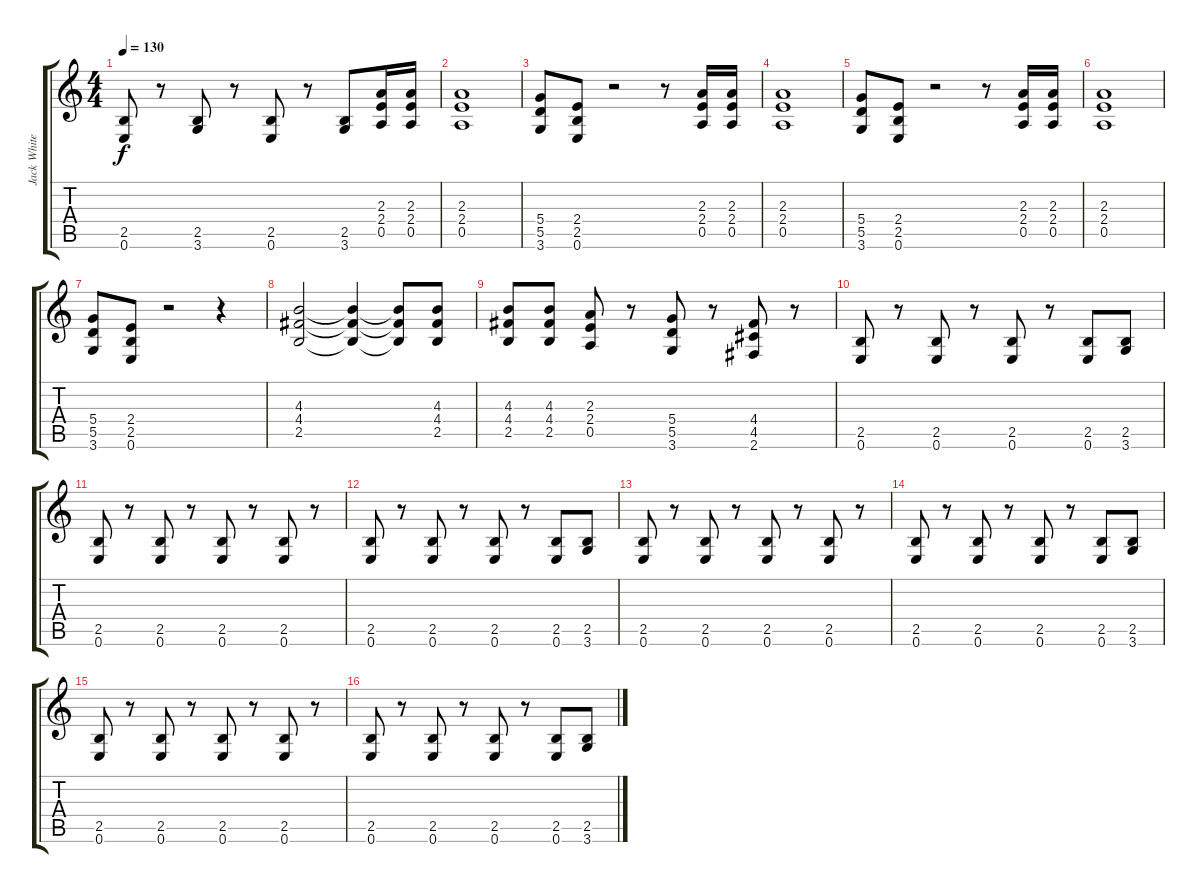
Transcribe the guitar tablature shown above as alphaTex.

\track ("Jack White" "Jack White") {instrument distortionguitar}
\staff {score tabs}
\tuning (E4 B3 G3 D3 A2 E2) {hide}
\ts (4 4)
\tempo 130
\clef g2
\ks c
(2.5 0.6).8{dy f} r.8 (2.5 3.6).8 r.8 (2.5 0.6).8 r.8 (2.5 3.6).8 (2.3 2.4 0.5).16 (2.3 2.4 0.5).16 |
(2.3 2.4 0.5).1 |
(5.4 5.5 3.6).8 (2.4 2.5 0.6).8 r.2 r.8 (2.3 2.4 0.5).16 (2.3 2.4 0.5).16 |
(2.3 2.4 0.5).1 |
(5.4 5.5 3.6).8 (2.4 2.5 0.6).8 r.2 r.8 (2.3 2.4 0.5).16 (2.3 2.4 0.5).16 |
(2.3 2.4 0.5).1 |
(5.4 5.5 3.6).8 (2.4 2.5 0.6).8 r.2 r.4 |
(4.3 4.4 2.5).2 (4.3{t} 4.4{t} 2.5{t}).4 (4.3{t} 4.4{t} 2.5{t}).8 (4.3 4.4 2.5).8 |
(4.3 4.4 2.5).8 (4.3 4.4 2.5).8 (2.3 2.4 0.5).8 r.8 (5.4 5.5 3.6).8 r.8 (4.4 4.5 2.6).8 r.8 |
(2.5 0.6).8 r.8 (2.5 0.6).8 r.8 (2.5 0.6).8 r.8 (2.5 0.6).8 (2.5 3.6).8 |
(2.5 0.6).8 r.8 (2.5 0.6).8 r.8 (2.5 0.6).8 r.8 (2.5 0.6).8 r.8 |
(2.5 0.6).8 r.8 (2.5 0.6).8 r.8 (2.5 0.6).8 r.8 (2.5 0.6).8 (2.5 3.6).8 |
(2.5 0.6).8 r.8 (2.5 0.6).8 r.8 (2.5 0.6).8 r.8 (2.5 0.6).8 r.8 |
(2.5 0.6).8 r.8 (2.5 0.6).8 r.8 (2.5 0.6).8 r.8 (2.5 0.6).8 (2.5 3.6).8 |
(2.5 0.6).8 r.8 (2.5 0.6).8 r.8 (2.5 0.6).8 r.8 (2.5 0.6).8 r.8 |
(2.5 0.6).8 r.8 (2.5 0.6).8 r.8 (2.5 0.6).8 r.8 (2.5 0.6).8 (2.5 3.6).8
